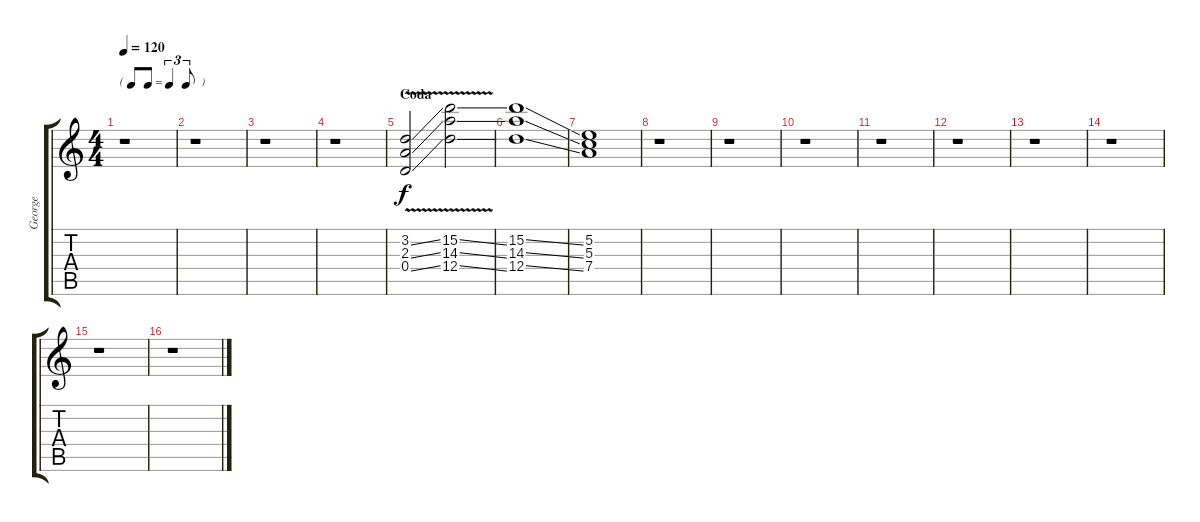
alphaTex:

\track ("George" "George") {instrument overdrivenguitar}
\staff {score tabs}
\tuning (E4 B3 G3 D3 A2 E2) {hide}
\ts (4 4)
\tf triplet8th
\tempo 120
\clef g2
\ks c
r.1{dy fff} |
r.1 |
r.1 |
r.1 |
\section ("" "Coda")
(3.2{v ss} 2.3{v ss} 0.4{v ss}).2{dy f} (15.2{v ss} 14.3{v ss} 12.4{v ss}).2 |
(15.2{ss} 14.3{ss} 12.4{ss}).1 |
(5.2 5.3 7.4).1 |
r.1 |
r.1 |
r.1 |
r.1 |
r.1 |
r.1 |
r.1 |
r.1 |
r.1
